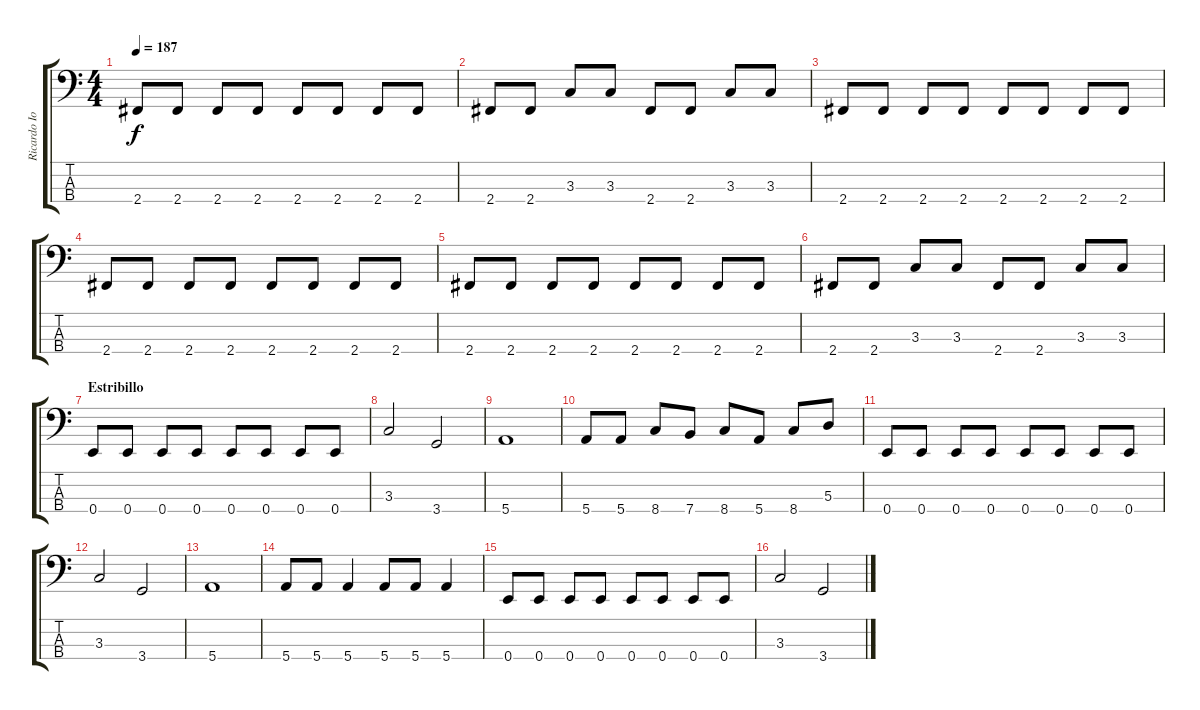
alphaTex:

\track ("Ricardo Iorio (bajo)" "Ricardo Io") {instrument electricbassfinger}
\staff {score tabs}
\tuning (G2 D2 A1 E1) {hide}
\ts (4 4)
\tempo 187
\clef f4
\ks c
2.4.8{dy f} 2.4.8 2.4.8 2.4.8 2.4.8 2.4.8 2.4.8 2.4.8 |
2.4.8 2.4.8 3.3.8 3.3.8 2.4.8 2.4.8 3.3.8 3.3.8 |
2.4.8 2.4.8 2.4.8 2.4.8 2.4.8 2.4.8 2.4.8 2.4.8 |
2.4.8 2.4.8 2.4.8 2.4.8 2.4.8 2.4.8 2.4.8 2.4.8 |
2.4.8 2.4.8 2.4.8 2.4.8 2.4.8 2.4.8 2.4.8 2.4.8 |
2.4.8 2.4.8 3.3.8 3.3.8 2.4.8 2.4.8 3.3.8 3.3.8 |
\section ("" "Estribillo")
0.4.8 0.4.8 0.4.8 0.4.8 0.4.8 0.4.8 0.4.8 0.4.8 |
3.3.2 3.4.2 |
5.4.1 |
5.4.8 5.4.8 8.4.8 7.4.8 8.4.8 5.4.8 8.4.8 5.3.8 |
0.4.8 0.4.8 0.4.8 0.4.8 0.4.8 0.4.8 0.4.8 0.4.8 |
3.3.2 3.4.2 |
5.4.1 |
5.4.8 5.4.8 5.4.4 5.4.8 5.4.8 5.4.4 |
0.4.8 0.4.8 0.4.8 0.4.8 0.4.8 0.4.8 0.4.8 0.4.8 |
3.3.2 3.4.2
